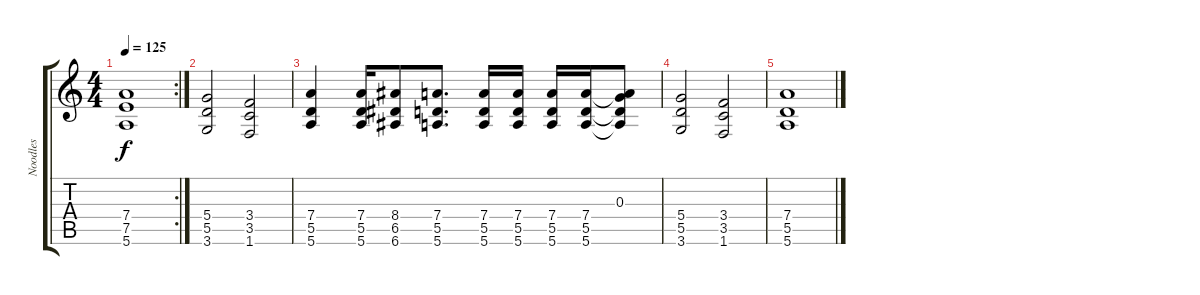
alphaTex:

\track ("Noodles" "Noodles") {instrument distortionguitar}
\staff {score tabs}
\tuning (E4 B3 G3 D3 A2 E2) {hide}
\rc 2
\ts (4 4)
\tempo 125
\clef g2
\ks c
(7.4 7.5 5.6).1{dy f} |
(5.4 5.5 3.6).2 (3.4 3.5 1.6).2 |
(7.4 5.5 5.6).4 (7.4 5.5 5.6).16 (8.4 6.5 6.6).8 (7.4 5.5 5.6).8{d} (7.4 5.5 5.6).16 (7.4 5.5 5.6).16 (7.4 5.5 5.6).16 (7.4 5.5 5.6).16 (0.3 7.4{t} 5.5{t} 5.6{t}).8 |
(5.4 5.5 3.6).2 (3.4 3.5 1.6).2 |
(7.4 5.5 5.6).1
